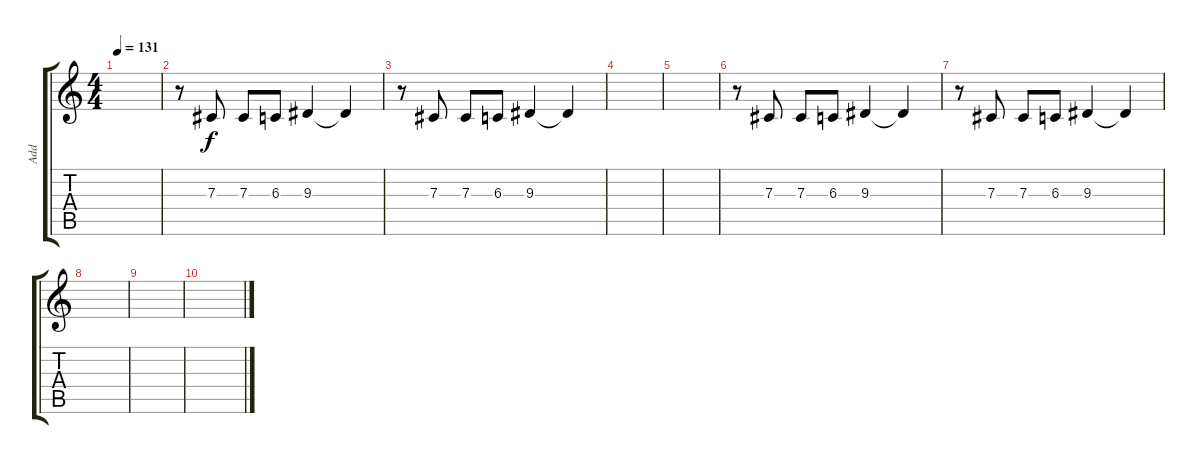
\track ("Add" "Add") {instrument stringensemble1}
\staff {score tabs}
\tuning (Eb4 Bb3 Gb3 Db3 Ab2 Eb2) {hide}
\ts (4 4)
\tempo 131
\clef g2
\ks c
|
\section ("" "")
r.8 7.3.8 7.3.8 6.3.8 9.3.4 9.3{t}.4 |
r.8 7.3.8 7.3.8 6.3.8 9.3.4 9.3{t}.4 |
|
|
r.8 7.3.8 7.3.8 6.3.8 9.3.4 9.3{t}.4 |
r.8 7.3.8 7.3.8 6.3.8 9.3.4 9.3{t}.4 |
|
|
\section ("" "")
